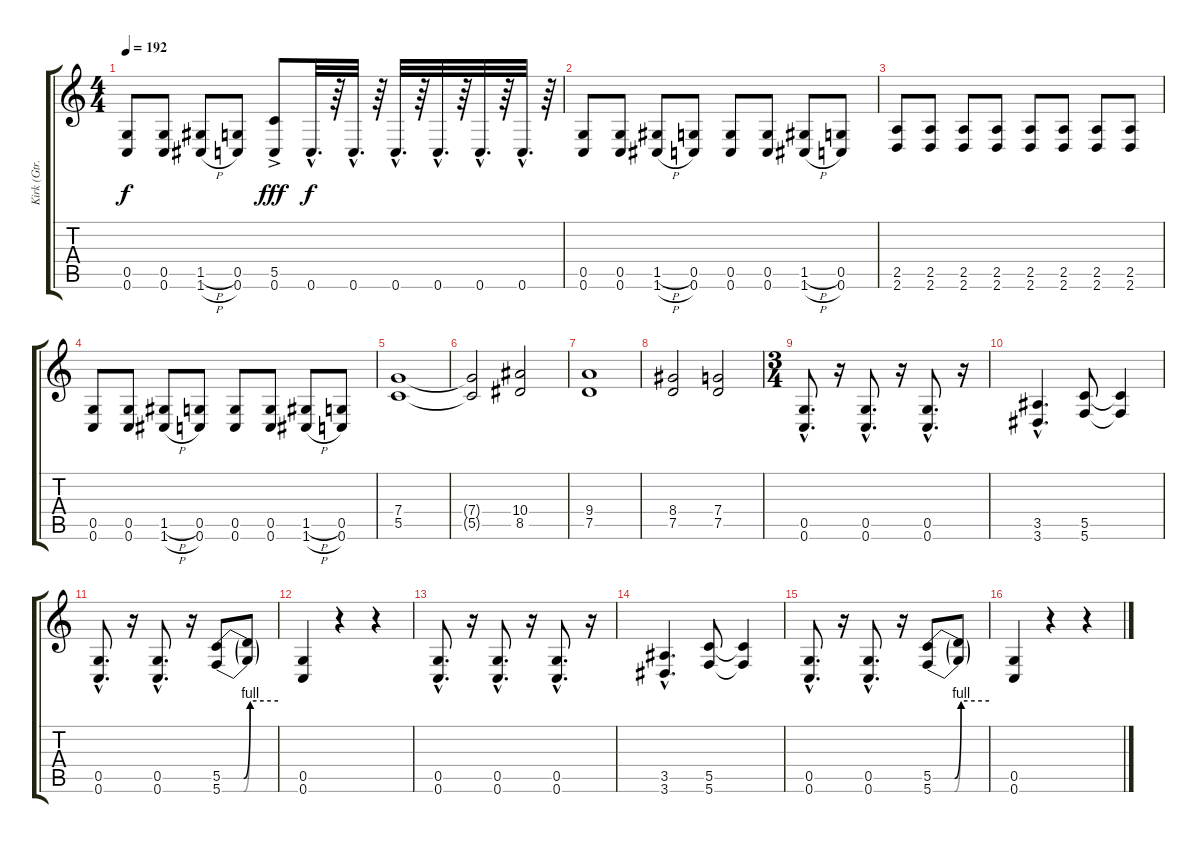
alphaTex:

\track ("Kirk (Gtr. 2)" "Kirk (Gtr.") {instrument distortionguitar}
\staff {score tabs}
\tuning (D4 A3 F3 C3 G2 C2) {hide}
\ts (4 4)
\tempo 192
\clef g2
\ks c
(0.5 0.6).8{dy f} (0.5 0.6).8 (1.5{h} 1.6{h}).8 (0.5 0.6).8 (5.5{ac} 0.6{ac}).8{dy fff} 0.6{hac}.32{d dy f} r.64 0.6{hac}.32{d} r.64 0.6{hac}.32{d} r.64 0.6{hac}.32{d} r.64 0.6{hac}.32{d} r.64 0.6{hac}.32{d} r.64 |
(0.5 0.6).8 (0.5 0.6).8 (1.5{h} 1.6{h}).8 (0.5 0.6).8 (0.5 0.6).8 (0.5 0.6).8 (1.5{h} 1.6{h}).8 (0.5 0.6).8 |
(2.5 2.6).8 (2.5 2.6).8 (2.5 2.6).8 (2.5 2.6).8 (2.5 2.6).8 (2.5 2.6).8 (2.5 2.6).8 (2.5 2.6).8 |
(0.5 0.6).8 (0.5 0.6).8 (1.5{h} 1.6{h}).8 (0.5 0.6).8 (0.5 0.6).8 (0.5 0.6).8 (1.5{h} 1.6{h}).8 (0.5 0.6).8 |
(7.4 5.5).1 |
(7.4{t} 5.5{t}).2 (10.4 8.5).2 |
(9.4 7.5).1 |
(8.4 7.5).2 (7.4 7.5).2 |
\ts (3 4)
(0.5{hac} 0.6{hac}).8{d} r.16 (0.5{hac} 0.6{hac}).8{d} r.16 (0.5{hac} 0.6{hac}).8{d} r.16 |
(3.5{hac} 3.6{hac}).4{d} (5.5 5.6).8 (5.5{t} 5.6{t}).4 |
(0.5{hac} 0.6{hac}).8{d} r.16 (0.5{hac} 0.6{hac}).8{d} r.16 (5.5{be (custom 0 0 23 0 30 4 60 4)} 5.6{be (custom 0 0 23 0 30 4 60 4)}).8 (5.5{t} 5.6{t}).8 |
(0.5 0.6).4 r.4 r.4 |
(0.5{hac} 0.6{hac}).8{d} r.16 (0.5{hac} 0.6{hac}).8{d} r.16 (0.5{hac} 0.6{hac}).8{d} r.16 |
(3.5{hac} 3.6{hac}).4{d} (5.5 5.6).8 (5.5{t} 5.6{t}).4 |
(0.5{hac} 0.6{hac}).8{d} r.16 (0.5{hac} 0.6{hac}).8{d} r.16 (5.5{be (custom 0 0 23 0 30 4 60 4)} 5.6{be (custom 0 0 23 0 30 4 60 4)}).8 (5.5{t} 5.6{t}).8 |
(0.5 0.6).4 r.4 r.4
